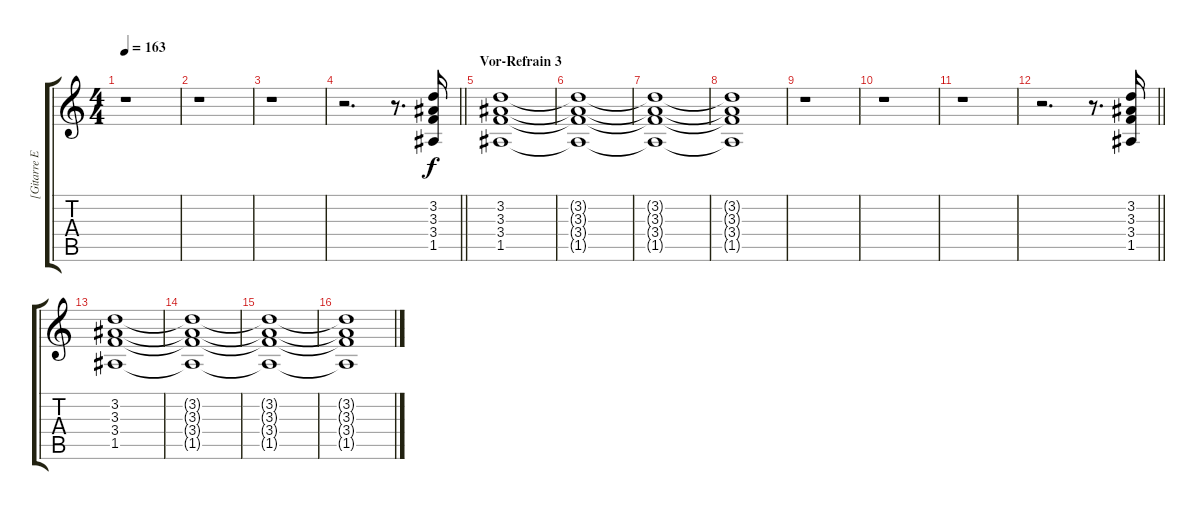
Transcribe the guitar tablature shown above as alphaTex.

\track ("[Gitarre Effekt II]" "[Gitarre E") {instrument overdrivenguitar}
\staff {score tabs}
\tuning (E4 B3 G3 D3 A2 E2) {hide}
\ts (4 4)
\tempo 163
\clef g2
\ks c
r.1{dy f} |
r.1 |
r.1 |
\barLineRight lightlight
r.2{d} r.8{d} (3.2 3.3 3.4 1.5).16 |
\section ("" "Vor-Refrain 3")
(3.2 3.3 3.4 1.5).1 |
(3.2{t} 3.3{t} 3.4{t} 1.5{t}).1 |
(3.2{t} 3.3{t} 3.4{t} 1.5{t}).1 |
(3.2{t} 3.3{t} 3.4{t} 1.5{t}).1 |
r.1 |
r.1 |
r.1 |
\barLineRight lightlight
r.2{d} r.8{d} (3.2 3.3 3.4 1.5).16 |
(3.2 3.3 3.4 1.5).1 |
(3.2{t} 3.3{t} 3.4{t} 1.5{t}).1 |
(3.2{t} 3.3{t} 3.4{t} 1.5{t}).1 |
(3.2{t} 3.3{t} 3.4{t} 1.5{t}).1
